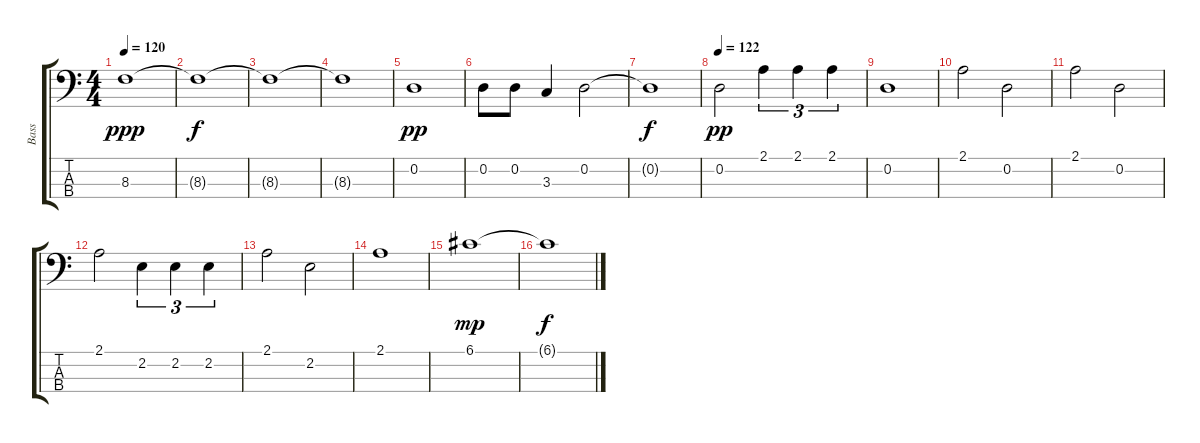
\track ("Bass" "Bass") {instrument contrabass}
\staff {score tabs}
\tuning (G2 D2 A1 E1) {hide}
\ts (4 4)
\tempo 120
\clef f4
\ks c
8.3.1{dy ppp} |
8.3{t}.1{dy f} |
8.3{t}.1 |
8.3{t}.1 |
0.2.1{dy pp} |
0.2.8 0.2.8 3.3.4 0.2.2 |
0.2{t}.1{dy f} |
\tempo 122
0.2.2{dy pp} 2.1.4{tu (3 2)} 2.1.4{tu (3 2)} 2.1.4{tu (3 2)} |
0.2.1 |
2.1.2 0.2.2 |
2.1.2 0.2.2 |
2.1.2 2.2.4{tu (3 2)} 2.2.4{tu (3 2)} 2.2.4{tu (3 2)} |
2.1.2 2.2.2 |
2.1.1 |
6.1.1{dy mp} |
6.1{t}.1{dy f}
